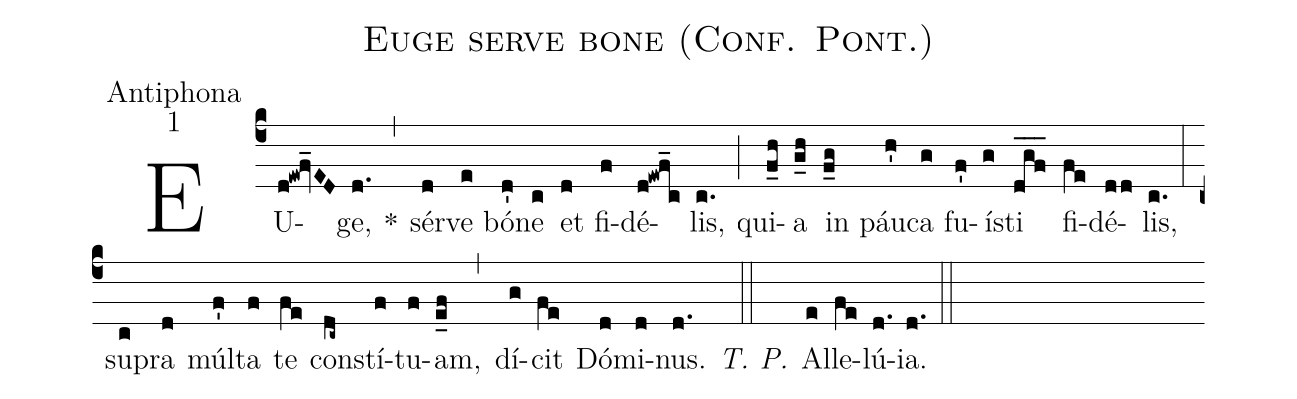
name:Euge serve bone (Conf. Pont.);
office-part:Antiphona;
mode:1;
%%
(c4) EU(d!ew!fv_ED)ge,(d.) *(,) sér(d)ve(e) bó(d')ne(c) et(d) fi(f)dé(d!ewf_c)lis,(c.) (;) qui(f_h)a(g_h) in(f_g) páu(h')ca(g) fu(f')í(g)sti(dgf___) fi(fe)dé(dd)lis,(c.) (:) su(c)pra(d) múl(f')ta(f) te(fe) con(dc~)stí(f)tu(f)am,(e_f) (,) dí(g)cit(fe) Dó(d)mi(d)nus.(d.) <i>T. P.</i>(::) Al(e)le(fe)lú(d.)ia.(d.) (::)
